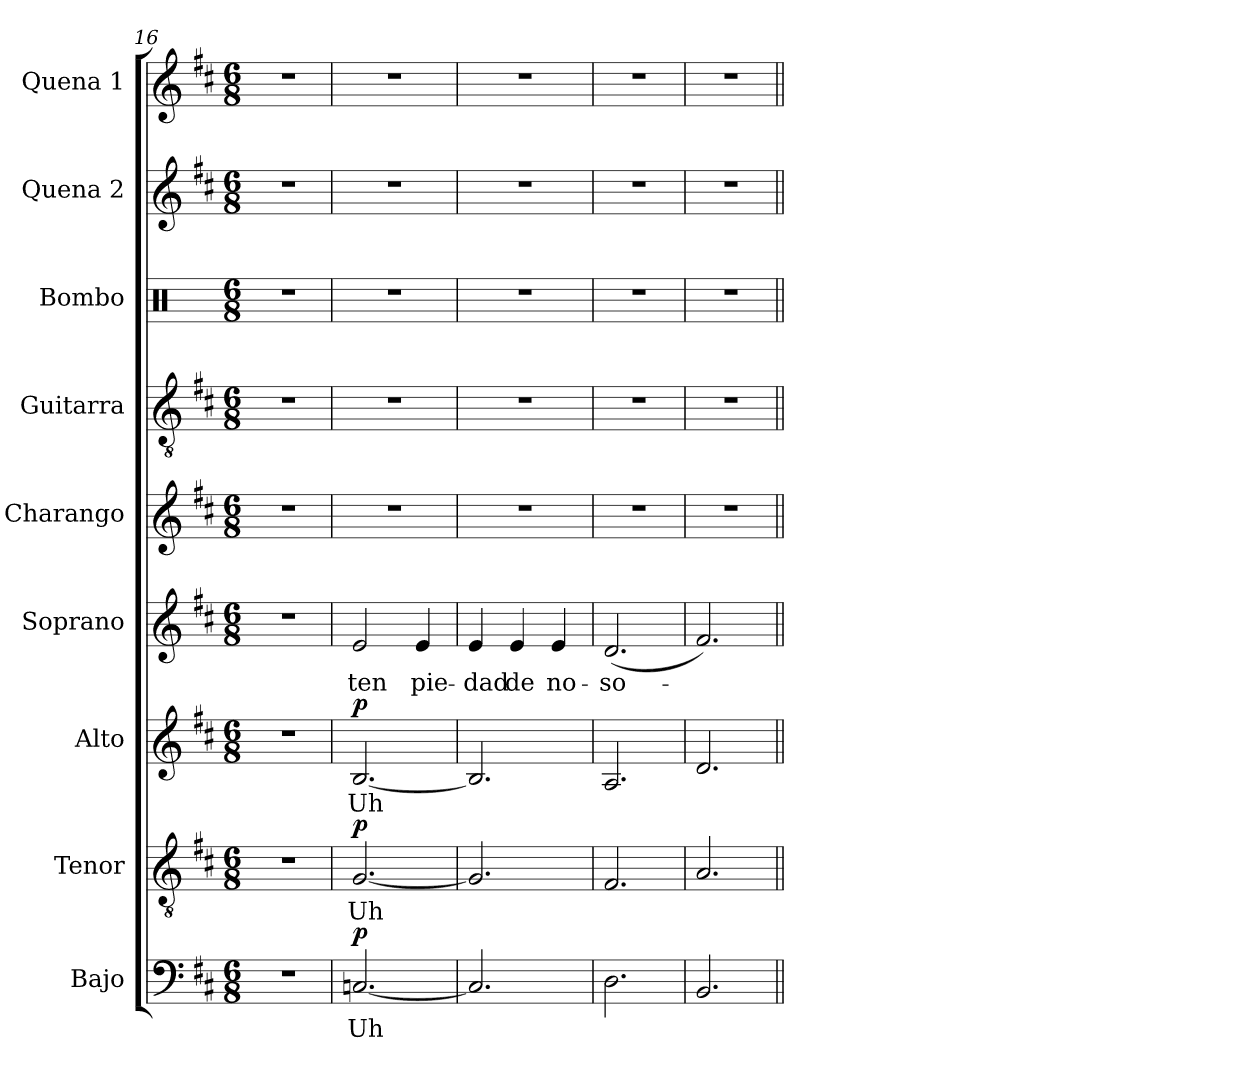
**kern	**text	**dynam	**kern	**text	**dynam	**kern	**text	**dynam	**kern	**text	**kern	**kern	**kern	**kern	**kern
*part9	*part9	*part9	*part8	*part8	*part8	*part7	*part7	*part7	*part6	*part6	*part5	*part4	*part3	*part2	*part1
*staff9	*staff9	*staff9	*staff8	*staff8	*staff8	*staff7	*staff7	*staff7	*staff6	*staff6	*staff5	*staff4	*staff3	*staff2	*staff1
*I"Bajo	*	*	*I"Tenor	*	*	*I"Alto	*	*	*I"Soprano	*	*I"Charango	*I"Guitarra	*I"Bombo	*I"Quena 2	*I"Quena 1
*I'B.	*	*	*I'T.	*	*	*I'A.	*	*	*I'S.	*	*I'Ch.	*I'Guit.	*I'Bmb.	*I'Qna. 2	*I'Qna. 1
*clefF4	*	*	*clefGv2	*	*	*clefG2	*	*	*clefG2	*	*clefG2	*clefGv2	*clefX	*clefG2	*clefG2
*k[f#c#]	*	*	*k[f#c#]	*	*	*k[f#c#]	*	*	*k[f#c#]	*	*k[f#c#]	*k[f#c#]	*k[]	*k[f#c#]	*k[f#c#]
*M6/8	*	*	*M6/8	*	*	*M6/8	*	*	*M6/8	*	*M6/8	*M6/8	*M6/8	*M6/8	*M6/8
=16	=16	=16	=16	=16	=16	=16	=16	=16	=16	=16	=16	=16	=16	=16	=16
2.r	.	.	2.r	.	.	2.r	.	.	2.r	.	2.r	2.r	2.r	2.r	2.r
=17	=17	=17	=17	=17	=17	=17	=17	=17	=17	=17	=17	=17	=17	=17	=17
!	!	!LO:DY:a	!	!	!LO:DY:a	!	!	!LO:DY:a	!	!	!	!	!	!	!
[2.Cn/	Uh	p	[2.G/	Uh	p	[2.B/	Uh	p	2e/	ten	2.r	2.r	2.r	2.r	2.r
.	.	.	.	.	.	.	.	.	4e/	pie-	.	.	.	.	.
=18	=18	=18	=18	=18	=18	=18	=18	=18	=18	=18	=18	=18	=18	=18	=18
2.C/]	.	.	2.G/]	.	.	2.B/]	.	.	4e/	-dad	2.r	2.r	2.r	2.r	2.r
.	.	.	.	.	.	.	.	.	4e/	de	.	.	.	.	.
.	.	.	.	.	.	.	.	.	4e/	no-	.	.	.	.	.
=19	=19	=19	=19	=19	=19	=19	=19	=19	=19	=19	=19	=19	=19	=19	=19
2.D\	.	.	2.F#/	.	.	2.A/	.	.	(2.d/	-so-	2.r	2.r	2.r	2.r	2.r
=20	=20	=20	=20	=20	=20	=20	=20	=20	=20	=20	=20	=20	=20	=20	=20
2.BB/	.	.	2.A/	.	.	2.d/	.	.	2.f#/)	.	2.r	2.r	2.r	2.r	2.r
=||	=||	=||	=||	=||	=||	=||	=||	=||	=||	=||	=||	=||	=||	=||	=||
*-	*-	*-	*-	*-	*-	*-	*-	*-	*-	*-	*-	*-	*-	*-	*-
